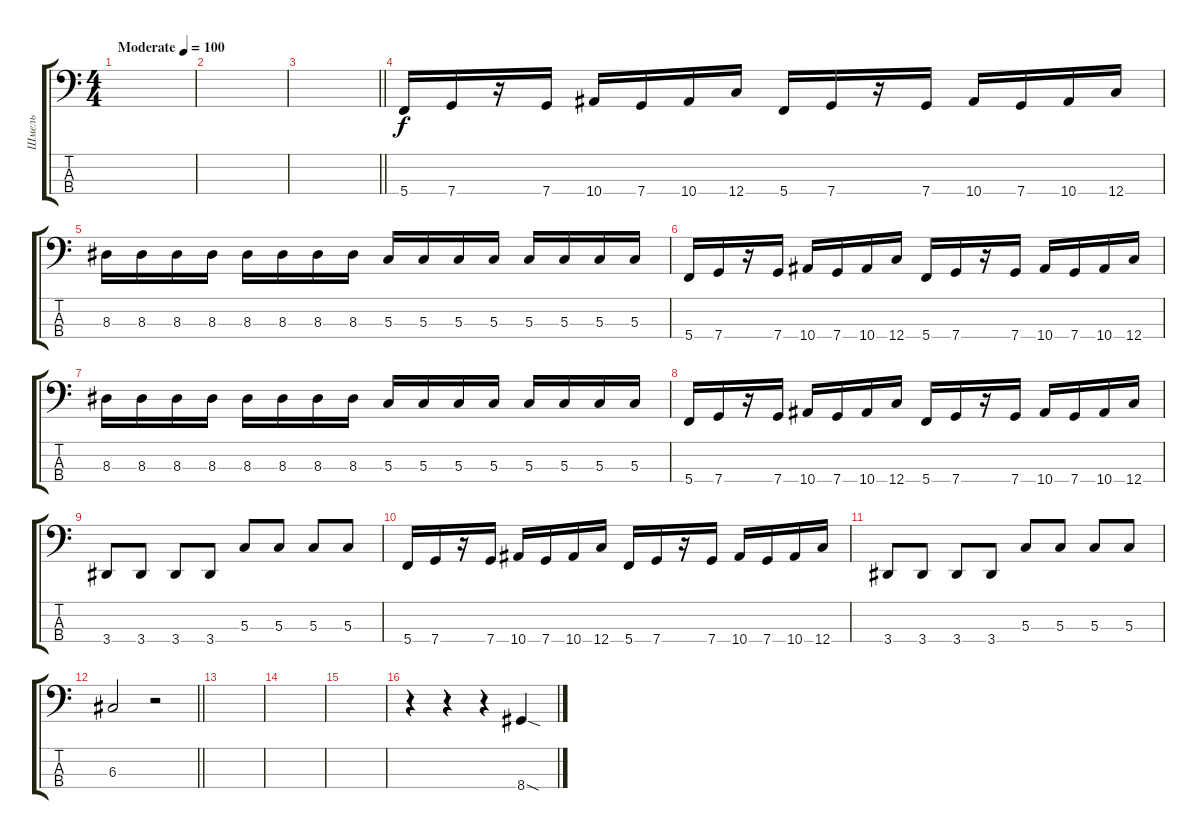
\track ("Шмель" "Шмель") {instrument electricbassfinger}
\staff {score tabs}
\tuning (F2 C2 G1 C1) {hide}
\ts (4 4)
\tempo (100 "Moderate")
\clef f4
\ks c
|
|
\barLineRight lightlight
|
5.4.16 7.4.16 r.16 7.4.16 10.4.16 7.4.16 10.4.16 12.4.16 5.4.16 7.4.16 r.16 7.4.16 10.4.16 7.4.16 10.4.16 12.4.16 |
8.3.16 8.3.16 8.3.16 8.3.16 8.3.16 8.3.16 8.3.16 8.3.16 5.3.16 5.3.16 5.3.16 5.3.16 5.3.16 5.3.16 5.3.16 5.3.16 |
5.4.16 7.4.16 r.16 7.4.16 10.4.16 7.4.16 10.4.16 12.4.16 5.4.16 7.4.16 r.16 7.4.16 10.4.16 7.4.16 10.4.16 12.4.16 |
8.3.16 8.3.16 8.3.16 8.3.16 8.3.16 8.3.16 8.3.16 8.3.16 5.3.16 5.3.16 5.3.16 5.3.16 5.3.16 5.3.16 5.3.16 5.3.16 |
5.4.16 7.4.16 r.16 7.4.16 10.4.16 7.4.16 10.4.16 12.4.16 5.4.16 7.4.16 r.16 7.4.16 10.4.16 7.4.16 10.4.16 12.4.16 |
3.4.8 3.4.8 3.4.8 3.4.8 5.3.8 5.3.8 5.3.8 5.3.8 |
5.4.16 7.4.16 r.16 7.4.16 10.4.16 7.4.16 10.4.16 12.4.16 5.4.16 7.4.16 r.16 7.4.16 10.4.16 7.4.16 10.4.16 12.4.16 |
3.4.8 3.4.8 3.4.8 3.4.8 5.3.8 5.3.8 5.3.8 5.3.8 |
\barLineRight lightlight
6.3.2 r.2 |
|
|
|
r.4 r.4 r.4 8.4{sod}.4
